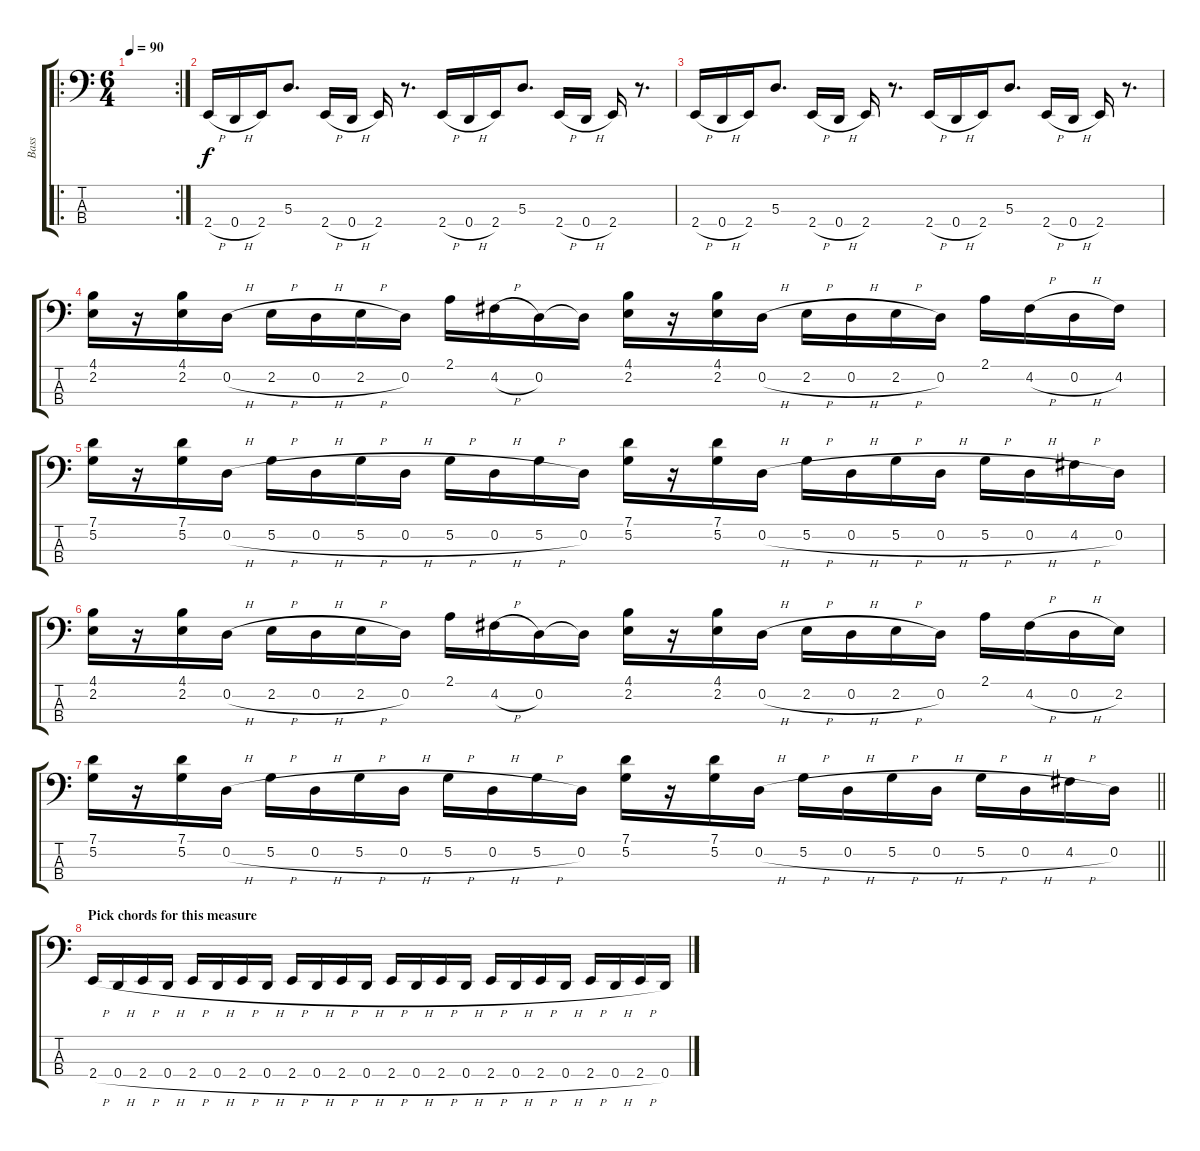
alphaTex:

\track ("Bass" "Bass") {instrument electricbasspick}
\staff {score tabs}
\tuning (G2 D2 A1 D1) {hide}
\ro
\rc 2
\ts (6 4)
\tempo 90
\clef f4
\ks c
|
2.4{h}.16 0.4{h}.16 2.4.16 5.3.8{d} 2.4{h}.16 0.4{h}.16 2.4.16 r.8{d} 2.4{h}.16 0.4{h}.16 2.4.16 5.3.8{d} 2.4{h}.16 0.4{h}.16 2.4.16 r.8{d} |
2.4{h}.16 0.4{h}.16 2.4.16 5.3.8{d} 2.4{h}.16 0.4{h}.16 2.4.16 r.8{d} 2.4{h}.16 0.4{h}.16 2.4.16 5.3.8{d} 2.4{h}.16 0.4{h}.16 2.4.16 r.8{d} |
(4.1 2.2).16 r.16 (4.1 2.2).16 0.2{h}.16 2.2{h}.16 0.2{h}.16 2.2{h}.16 0.2.16 2.1.16 4.2{h}.16 0.2.16 0.2{t}.16 (4.1 2.2).16 r.16 (4.1 2.2).16 0.2{h}.16 2.2{h}.16 0.2{h}.16 2.2{h}.16 0.2.16 2.1.16 4.2{h}.16 0.2{h}.16 4.2.16 |
(7.1 5.2).16 r.16 (7.1 5.2).16 0.2{h}.16 5.2{h}.16 0.2{h}.16 5.2{h}.16 0.2{h}.16 5.2{h}.16 0.2{h}.16 5.2{h}.16 0.2.16 (7.1 5.2).16 r.16 (7.1 5.2).16 0.2{h}.16 5.2{h}.16 0.2{h}.16 5.2{h}.16 0.2{h}.16 5.2{h}.16 0.2{h}.16 4.2{h}.16 0.2.16 |
(4.1 2.2).16 r.16 (4.1 2.2).16 0.2{h}.16 2.2{h}.16 0.2{h}.16 2.2{h}.16 0.2.16 2.1.16 4.2{h}.16 0.2.16 0.2{t}.16 (4.1 2.2).16 r.16 (4.1 2.2).16 0.2{h}.16 2.2{h}.16 0.2{h}.16 2.2{h}.16 0.2.16 2.1.16 4.2{h}.16 0.2{h}.16 2.2.16 |
\barLineRight lightlight
(7.1 5.2).16 r.16 (7.1 5.2).16 0.2{h}.16 5.2{h}.16 0.2{h}.16 5.2{h}.16 0.2{h}.16 5.2{h}.16 0.2{h}.16 5.2{h}.16 0.2.16 (7.1 5.2).16 r.16 (7.1 5.2).16 0.2{h}.16 5.2{h}.16 0.2{h}.16 5.2{h}.16 0.2{h}.16 5.2{h}.16 0.2{h}.16 4.2{h}.16 0.2.16 |
\section ("" "Pick chords for this measure")
2.4{h}.16 0.4{h}.16 2.4{h}.16 0.4{h}.16 2.4{h}.16 0.4{h}.16 2.4{h}.16 0.4{h}.16 2.4{h}.16 0.4{h}.16 2.4{h}.16 0.4{h}.16 2.4{h}.16 0.4{h}.16 2.4{h}.16 0.4{h}.16 2.4{h}.16 0.4{h}.16 2.4{h}.16 0.4{h}.16 2.4{h}.16 0.4{h}.16 2.4{h}.16 0.4.16
